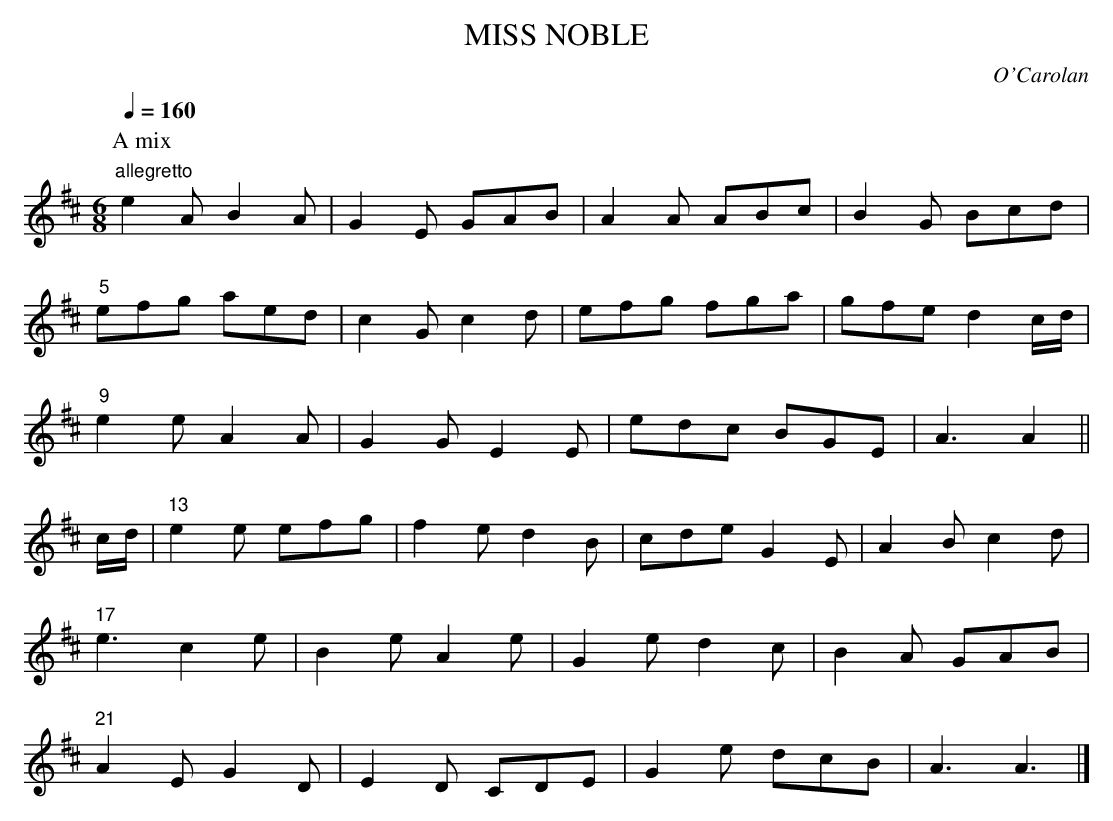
X:1
T:MISS NOBLE
C:O'Carolan
Q:1/4=160
M:6/8
L:1/8
K:D
P:A mix
"allegretto"
e2A B2A|G2E GAB|A2A ABc|B2G Bcd|
"5"efg aed|c2G c2d|efg fga|gfe d2c/d/|
"9"e2e A2A|G2G E2E|edc BGE|A3 A2||
c/d/|"13"e2e efg|f2e d2B|cde G2E|A2B c2d|
"17"e3 c2e|B2e A2e|G2e d2c| B2A GAB|
"21"A2E G2D|E2D CDE|G2e dcB|A3 A3|]
